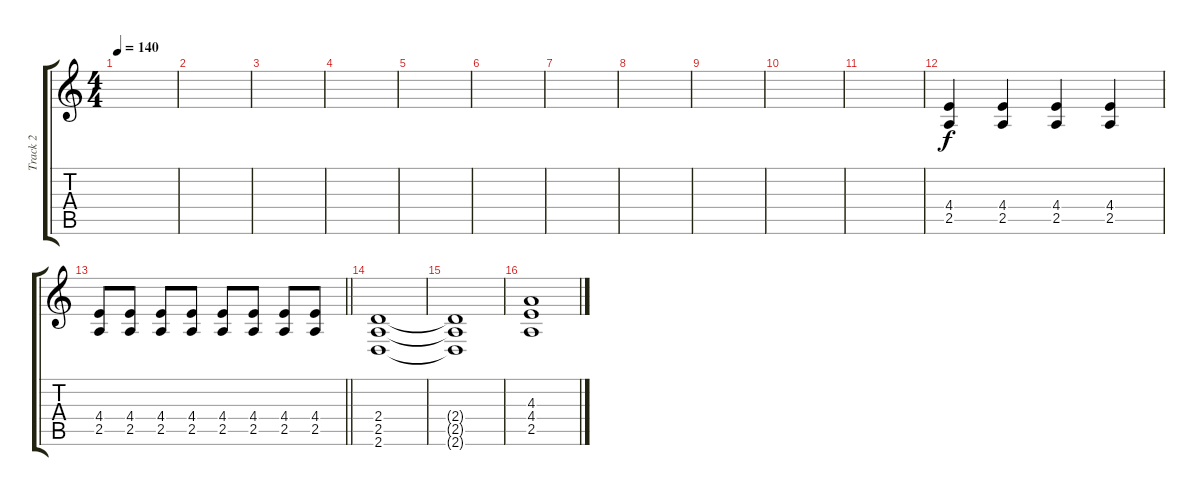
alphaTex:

\track ("Track 2" "Track 2") {instrument distortionguitar}
\staff {score tabs}
\tuning (D4 A3 F3 C3 G2 C2) {hide}
\ts (4 4)
\tempo 140
\clef g2
\ks c
|
|
|
|
|
|
|
|
|
|
|
(4.4 2.5).4 (4.4 2.5).4 (4.4 2.5).4 (4.4 2.5).4 |
\barLineRight lightlight
(4.4 2.5).8 (4.4 2.5).8 (4.4 2.5).8 (4.4 2.5).8 (4.4 2.5).8 (4.4 2.5).8 (4.4 2.5).8 (4.4 2.5).8 |
(2.4 2.5 2.6).1 |
(2.4{t} 2.5{t} 2.6{t}).1 |
(4.3 4.4 2.5).1
